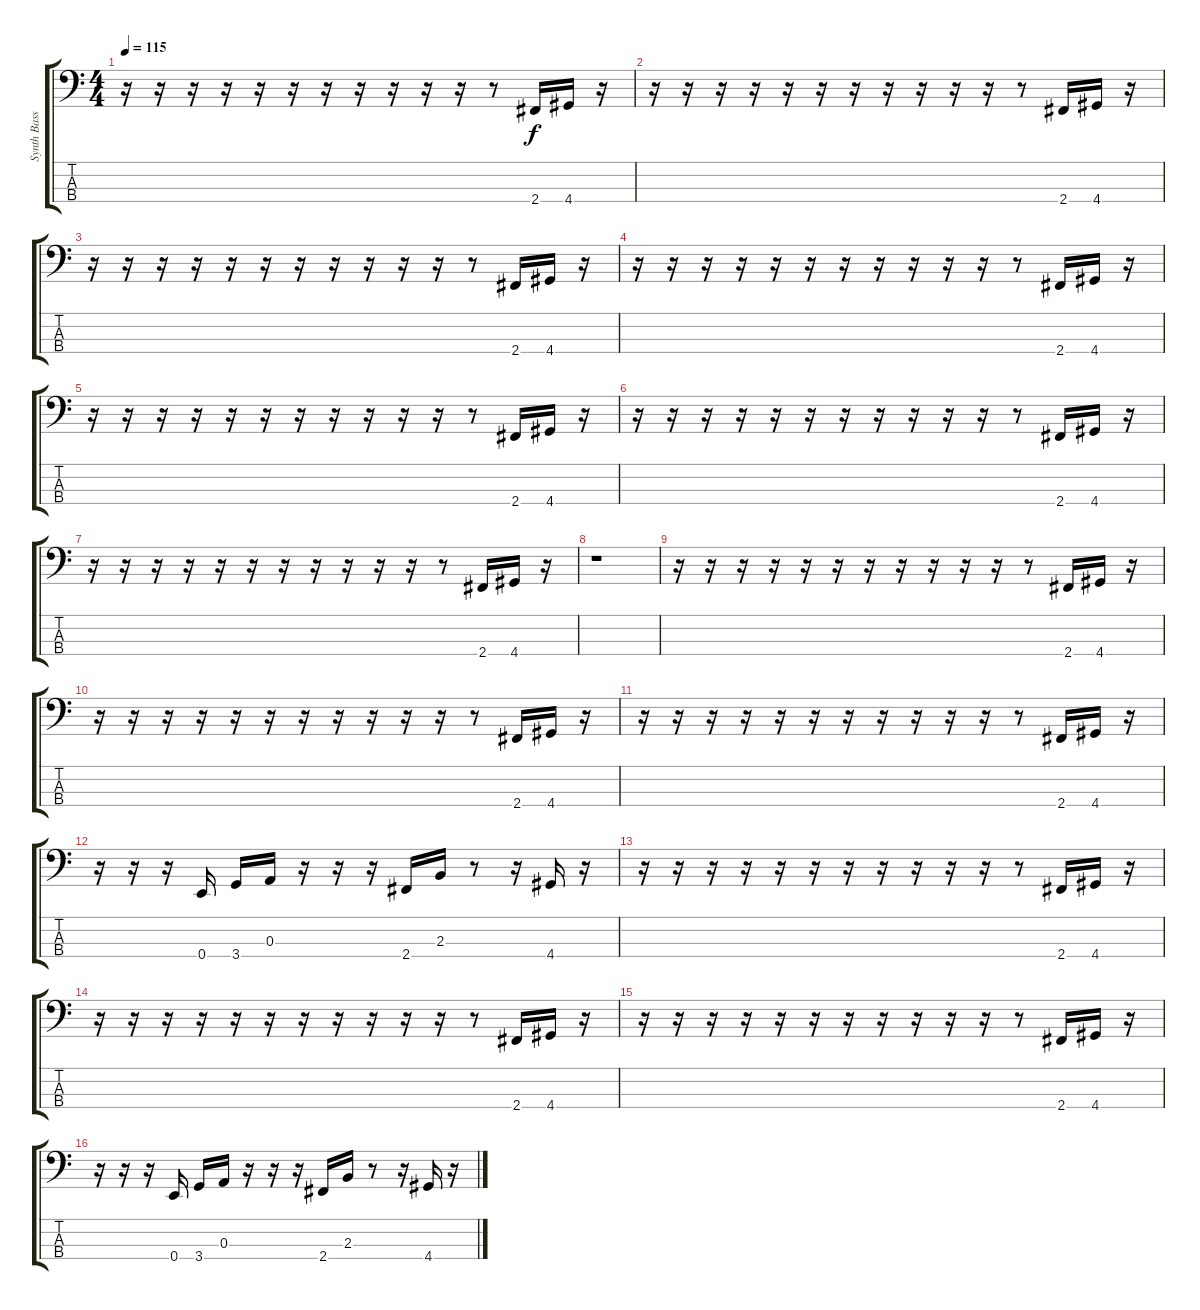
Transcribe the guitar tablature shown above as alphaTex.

\track ("Synth Bass 2" "Synth Bass") {instrument synthbass2}
\staff {score tabs}
\tuning (G2 D2 A1 E1) {hide}
\ts (4 4)
\tempo 115
\clef f4
\ks c
r.16{dy f} r.16 r.16 r.16 r.16 r.16 r.16 r.16 r.16 r.16 r.16 r.8 2.4.16 4.4.16 r.16 |
r.16 r.16 r.16 r.16 r.16 r.16 r.16 r.16 r.16 r.16 r.16 r.8 2.4.16 4.4.16 r.16 |
r.16 r.16 r.16 r.16 r.16 r.16 r.16 r.16 r.16 r.16 r.16 r.8 2.4.16 4.4.16 r.16 |
r.16 r.16 r.16 r.16 r.16 r.16 r.16 r.16 r.16 r.16 r.16 r.8 2.4.16 4.4.16 r.16 |
r.16 r.16 r.16 r.16 r.16 r.16 r.16 r.16 r.16 r.16 r.16 r.8 2.4.16 4.4.16 r.16 |
r.16 r.16 r.16 r.16 r.16 r.16 r.16 r.16 r.16 r.16 r.16 r.8 2.4.16 4.4.16 r.16 |
r.16 r.16 r.16 r.16 r.16 r.16 r.16 r.16 r.16 r.16 r.16 r.8 2.4.16 4.4.16 r.16 |
r.1 |
r.16 r.16 r.16 r.16 r.16 r.16 r.16 r.16 r.16 r.16 r.16 r.8 2.4.16 4.4.16 r.16 |
r.16 r.16 r.16 r.16 r.16 r.16 r.16 r.16 r.16 r.16 r.16 r.8 2.4.16 4.4.16 r.16 |
r.16 r.16 r.16 r.16 r.16 r.16 r.16 r.16 r.16 r.16 r.16 r.8 2.4.16 4.4.16 r.16 |
r.16 r.16 r.16 0.4.16 3.4.16 0.3.16 r.16 r.16 r.16 2.4.16 2.3.16 r.8 r.16 4.4.16 r.16 |
r.16 r.16 r.16 r.16 r.16 r.16 r.16 r.16 r.16 r.16 r.16 r.8 2.4.16 4.4.16 r.16 |
r.16 r.16 r.16 r.16 r.16 r.16 r.16 r.16 r.16 r.16 r.16 r.8 2.4.16 4.4.16 r.16 |
r.16 r.16 r.16 r.16 r.16 r.16 r.16 r.16 r.16 r.16 r.16 r.8 2.4.16 4.4.16 r.16 |
r.16 r.16 r.16 0.4.16 3.4.16 0.3.16 r.16 r.16 r.16 2.4.16 2.3.16 r.8 r.16 4.4.16 r.16
